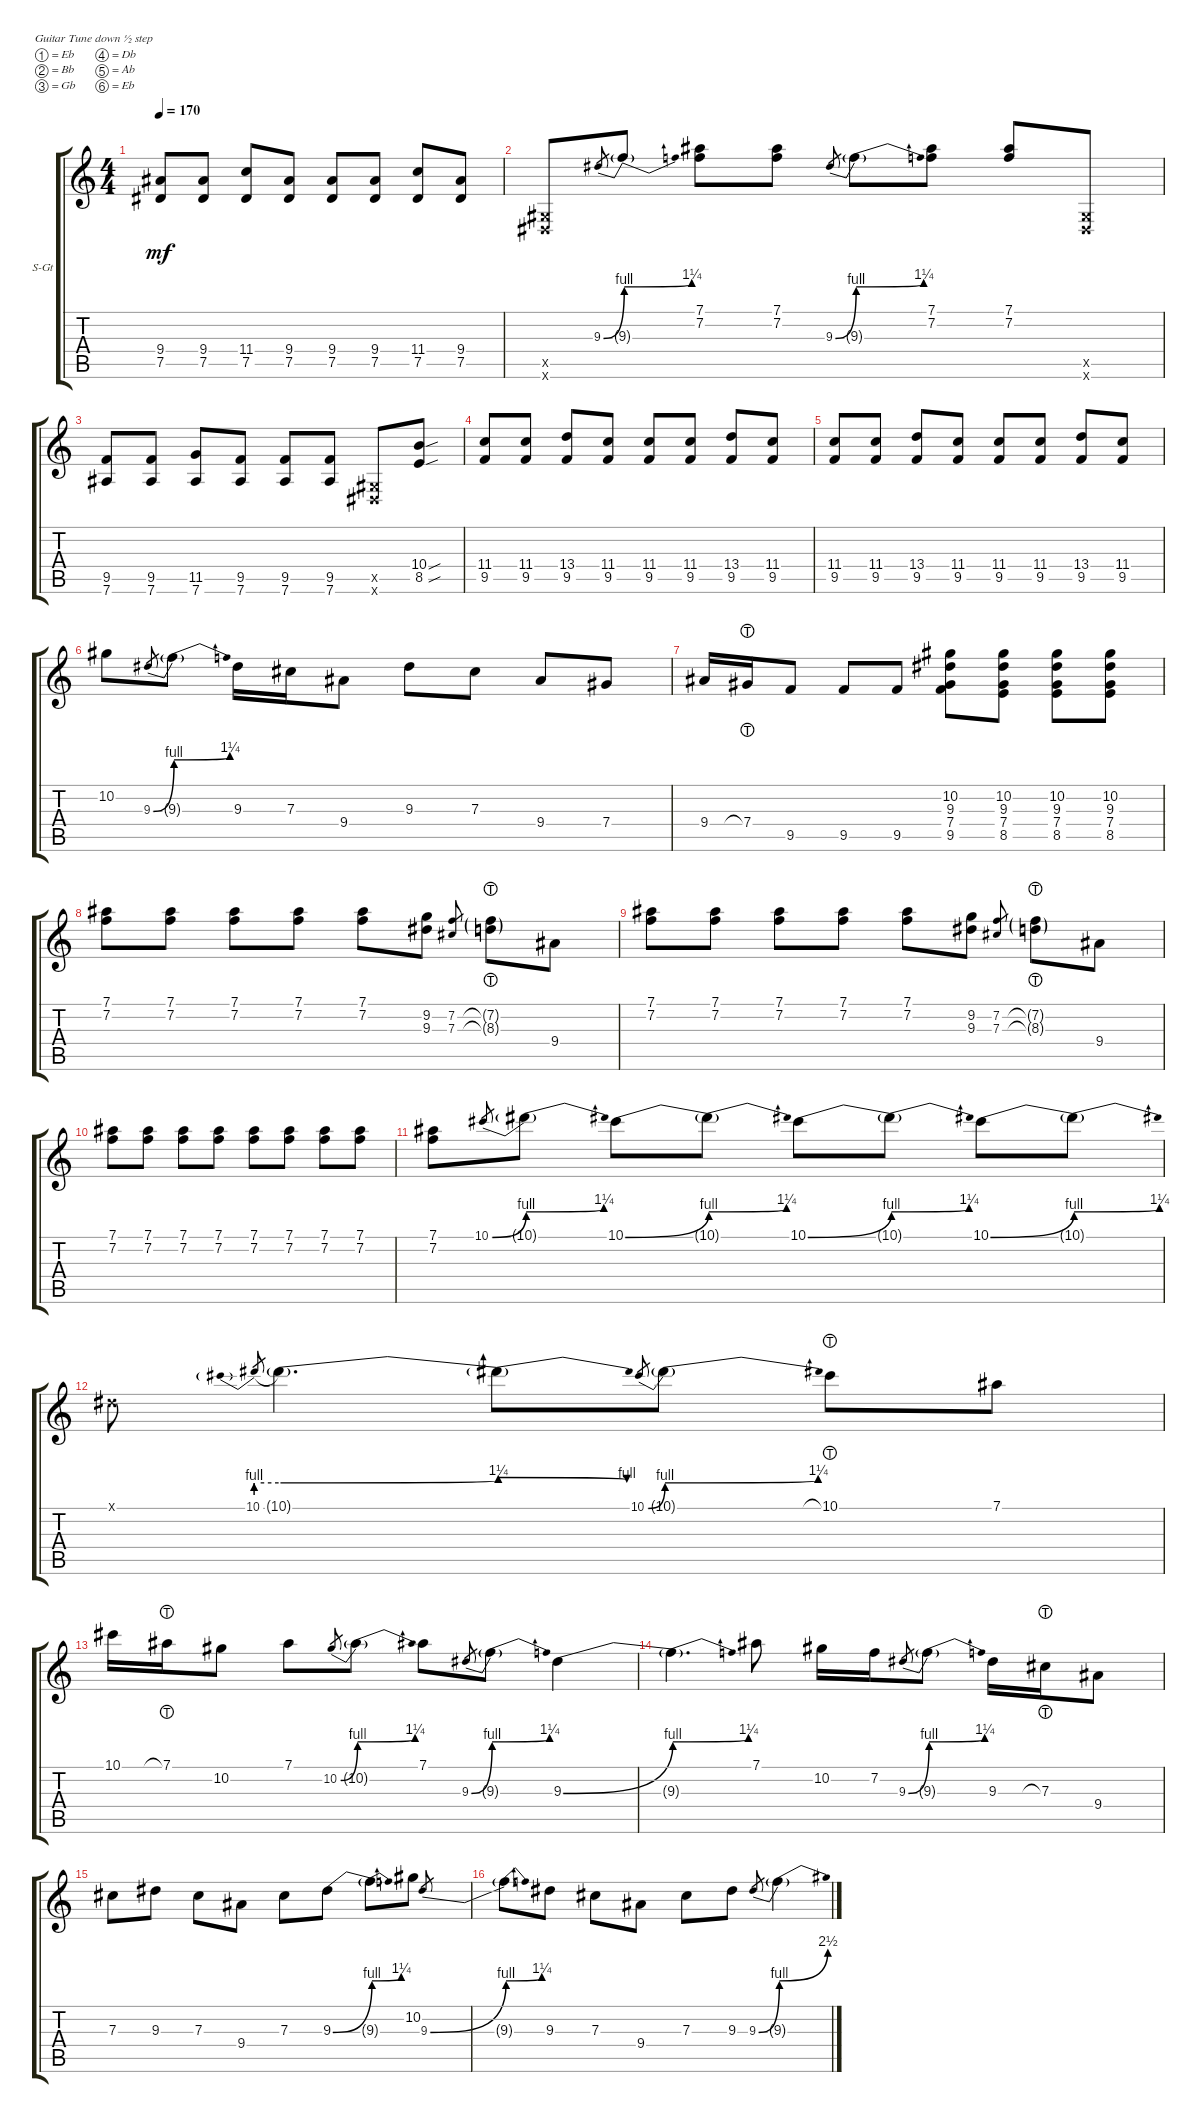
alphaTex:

\defaultSystemsLayout 4
\bracketExtendMode groupsimilarinstruments
\firstSystemTrackNameOrientation horizontal
\otherSystemsTrackNameOrientation horizontal
\track ("Steel Guitar" "S-Gt") {instrument acousticguitarsteel}
\staff {score tabs}
\tuning (Eb4 Bb3 Gb3 Db3 Ab2 Eb2)
\ts (4 4)
\tempo 170
\clef g2
\ks c
(7.5 9.4).8{dy mf} (7.5 9.4).8 (7.5 11.4).8 (7.5 9.4).8 (7.5 9.4).8 (7.5 9.4).8 (7.5 11.4).8 (7.5 9.4).8 |
(0.5{x} 0.6{x}).8 9.3{be (bend 0 0 15 4)}.8{gr} 9.3{be (bend 0 4 16.8 5) t}.8 (7.2 7.1).8 (7.1 7.2).8 9.3{be (bend 0 0 15 4)}.8{gr} 9.3{be (bend 0 4 16.8 5) t}.8 (7.2 7.1).8 (7.1 7.2).8 (0.6{x} 0.5{x}).8 |
(7.6 9.5).8 (7.6 9.5).8 (7.6 11.5).8 (7.6 9.5).8 (7.6 9.5).8 (7.6 9.5).8 (0.5{x} 0.6{x}).8 (8.5{sou} 10.4{sou}).8 |
(11.4 9.5).8 (11.4 9.5).8 (9.5 13.4).8 (11.4 9.5).8 (11.4 9.5).8 (11.4 9.5).8 (9.5 13.4).8 (11.4 9.5).8 |
(9.5 11.4).8 (9.5 11.4).8 (9.5 13.4).8 (9.5 11.4).8 (9.5 11.4).8 (9.5 11.4).8 (9.5 13.4).8 (9.5 11.4).8 |
10.2.8 9.3{be (bend 0 0 15 4)}.8{gr} 9.3{be (bend 0 4 15.6 5) t}.8 9.3.16 7.3.16 9.4.8 9.3.8 7.3.8 9.4.8 7.4.8 |
9.4.16 7.4{lht}.16 9.5.8 9.5.8 9.5.8 (9.5 7.4 9.3 10.2).8 (10.2 9.3 7.4 8.5).8 (10.2 9.3 7.4 8.5).8 (10.2 9.3 7.4 8.5).8 |
(7.2 7.1).8 (7.1 7.2).8 (7.1 7.2).8 (7.1 7.2).8 (7.1 7.2).8 (9.2 9.3).8 (7.3 7.2).8{gr} (7.2{lht g} 8.3{lht g}).8 9.4.8 |
(7.2 7.1).8 (7.1 7.2).8 (7.1 7.2).8 (7.1 7.2).8 (7.1 7.2).8 (9.2 9.3).8 (7.3 7.2).8{gr} (7.2{lht g} 8.3{lht g}).8 9.4.8 |
(7.2 7.1).8 (7.2 7.1).8 (7.2 7.1).8 (7.2 7.1).8 (7.2 7.1).8 (7.2 7.1).8 (7.2 7.1).8 (7.2 7.1).8 |
(7.2 7.1).8 10.1{be (bend 0 0 15 4)}.8{gr} 10.1{be (bend 0 4 15.6 5) t}.8 10.1{be (bend 0 0 15 4)}.8 10.1{be (bend 0 4 15.6 5) t}.8 10.1{be (bend 0 0 15 4)}.8 10.1{be (bend 0 4 15.6 5) t}.8 10.1{be (bend 0 0 15 4)}.8 10.1{be (bend 0 4 15.6 5) t}.8 |
0.1{x}.8 10.1{be (prebend 0 4 60 4)}.8{gr} 10.1{be (bend 0 4 15.6 5) t}.4{d} 10.1{be (release 0 5 15.6 4) t}.8 10.1{be (bend 0 0 15 4)}.8{gr} 10.1{be (bend 0 4 15 5) t}.8 10.1{lht}.8 7.1.8 |
10.1.16 7.1{lht}.16 10.2.8 7.1.8 10.2{be (bend 0 0 15 4)}.8{gr} 10.2{be (bend 0 4 16.8 5) t}.8 7.1.8 9.3{be (bend 0 0 15 4)}.8{gr} 9.3{be (bend 0 4 15.6 5) t}.8 9.3{be (bend 0 0 15 4)}.4 |
9.3{be (bend 0 4 17.4 5) t}.4{d} 7.1.8 10.2.16 7.2.16 9.3{be (bend 0 0 15 4)}.8{gr} 9.3{be (bend 0 4 16.2 5) t}.8 9.3.16 7.3{lht}.16 9.4.8 |
7.3.8 9.3.8 7.3.8 9.4.8 7.3.8 9.3{be (bend 0 0 15 4)}.8 9.3{be (bend 0 4 16.8 5) t}.8 10.2.8 9.3{be (bend 0 0 15 4)}.8{gr} |
9.3{be (bend 0 4 16.2 5) t}.8 9.3.8 7.3.8 9.4.8 7.3.8 9.3.8 9.3{be (bend 0 0 15 4)}.8{gr} 9.3{be (bend 0 4 15 10) t}.4
